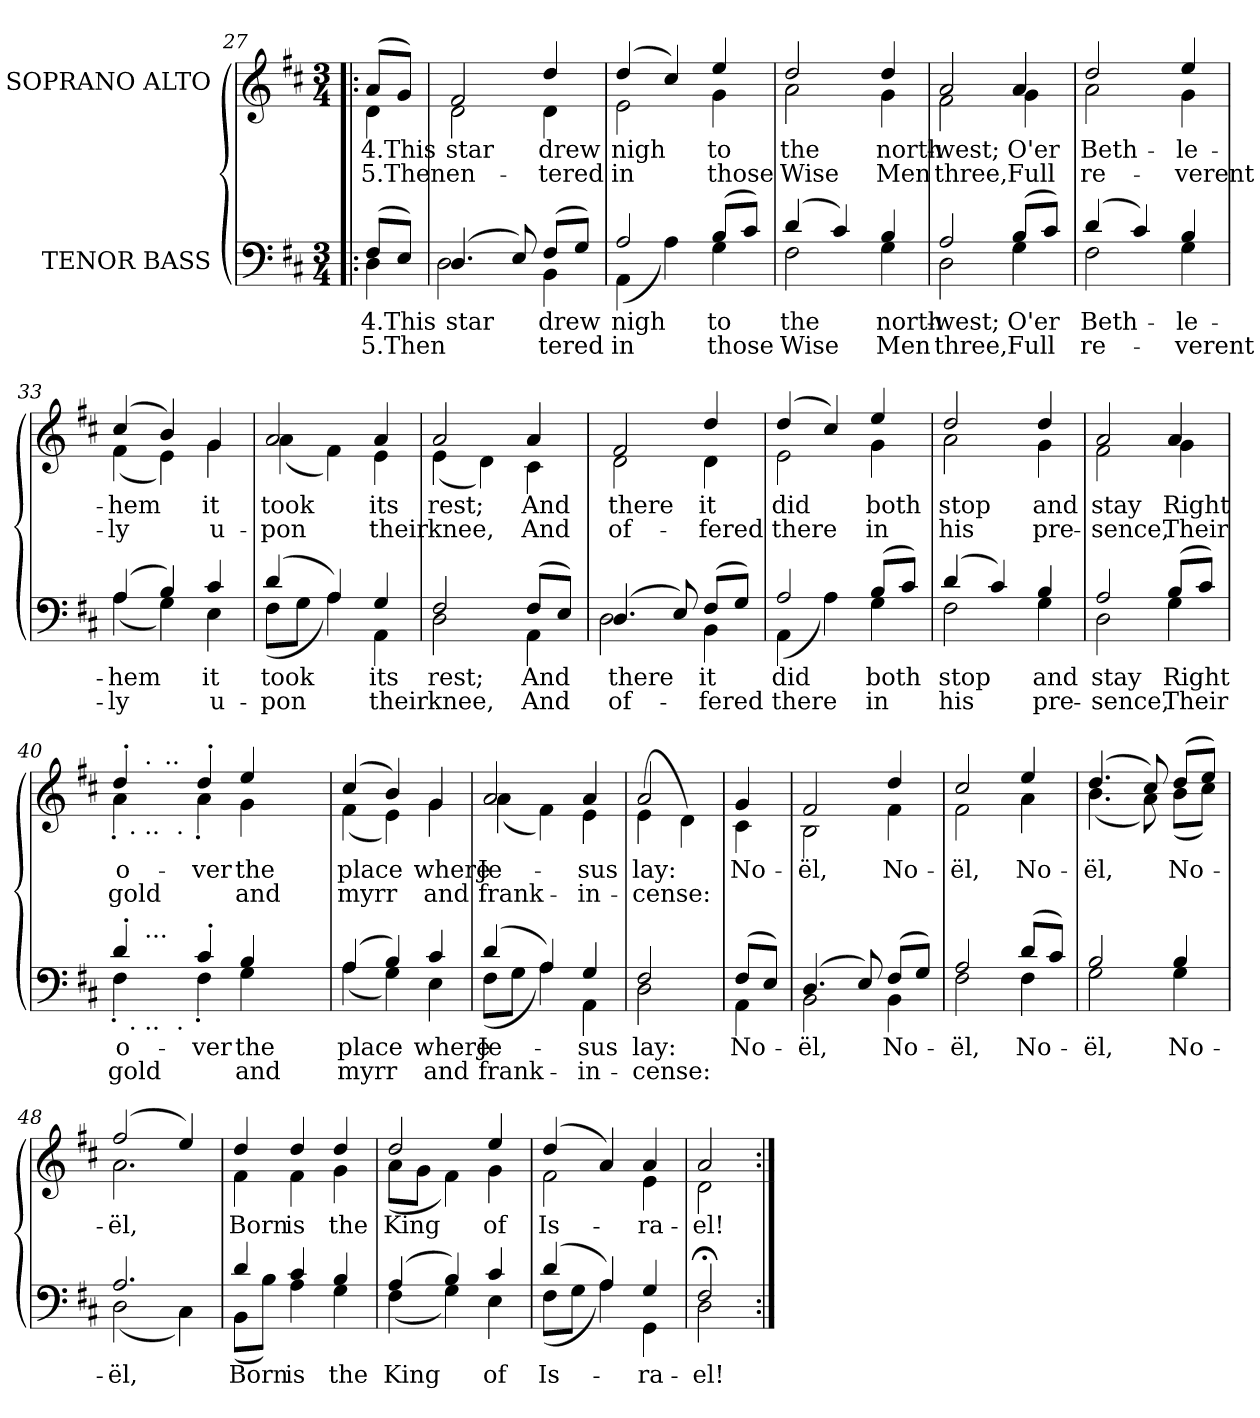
**kern	**text	**text	**kern	**text	**text
*part2	*part2	*part2	*part1	*part1	*part1
*staff2	*staff2	*staff2	*staff1	*staff1	*staff1
*I"TENOR  BASS	*	*	*I"SOPRANO  ALTO	*	*
!!LO:PB:g=z
*clefF4	*	*	*clefG2	*	*
*k[f#c#]	*	*	*k[f#c#]	*	*
*D:	*	*	*D:	*	*
*M3/4	*	*	*M3/4	*	*
=27!|:	=27!|:	=27!|:	=27!|:	=27!|:	=27!|:
!	!LO:LY:a:cj	!LO:LY:a:cj	!	!LO:LY:b:cj	!LO:LY:b:cj
*^	*	*	*^	*	*
(>8F#/L	4D\	4.This	5.Then	(>8a/L	4d\	4.This	5.Then
8E/J)	.	.	.	8g/J)	.	.	.
=28	=28	=28	=28	=28	=28	=28	=28
!	!	!LO:LY:a	!	!	!	!	!LO:LY:b:cj
!	!	!	!	!	!	!LO:LY:b	!
(>4.D/	2D\	star	.	2f#/	2d\	star	en-
8E/)	.	.	.	.	.	.	.
!	!	!LO:LY:a:cj	!LO:LY:a:cj	!	!	!LO:LY:b:cj	!LO:LY:b:cj
(>8F#/L	4BB\	drew	tered	4dd/	4d\	-drew	tered
8G/J)	.	.	.	.	.	.	.
=29	=29	=29	=29	=29	=29	=29	=29
!	!	!LO:LY:a	!LO:LY:a:cj	!	!	!LO:LY:b	!LO:LY:b:cj
2A/	(<4AA\	nigh	in	(>4dd/	2e\	nigh	in
.	4A\)	.	.	4cc#/)	.	.	.
!	!	!LO:LY:a:cj	!LO:LY:a:cj	!	!	!LO:LY:b:cj	!LO:LY:b:cj
(>8B/L	4G\	to	those	4ee/	4g\	to	those
8c#/J)	.	.	.	.	.	.	.
=30	=30	=30	=30	=30	=30	=30	=30
!	!	!LO:LY:a	!LO:LY:a	!	!	!LO:LY:b	!LO:LY:b
(>4d/	2F#\	the	Wise	2dd/	2a\	the	Wise
4c#/)	.	.	.	.	.	.	.
!	!	!LO:LY:a	!LO:LY:a:cj	!	!	!LO:LY:b	!LO:LY:b:cj
4B/	4G\	north-	-Men	4dd/	4g\	north-	-Men
=31	=31	=31	=31	=31	=31	=31	=31
!	!	!LO:LY:a:rj	!LO:LY:a:cj	!	!	!LO:LY:b:rj	!LO:LY:b:cj
2A/	2D\	west;	three,	2a/	2f#\	west;	three,
!	!	!LO:LY:a	!LO:LY:a	!	!	!LO:LY:b	!LO:LY:b
(>8B/L	4G\	O'er	Full	4a/	4g\	O'er	Full
8c#/J)	.	.	.	.	.	.	.
=32	=32	=32	=32	=32	=32	=32	=32
!	!	!LO:LY:a	!LO:LY:a:cj	!	!	!LO:LY:b	!LO:LY:b:cj
(>4d/	2F#\	Beth-	-re-	2dd/	2a\	Beth-	-re-
4c#/)	.	.	.	.	.	.	.
!	!	!LO:LY:a:cj	!LO:LY:a:cj	!	!	!LO:LY:b:cj	!LO:LY:b:cj
4B/	4G\	-le-	-verent-	4ee/	4g\	-le-	-verent-
=33	=33	=33	=33	=33	=33	=33	=33
!	!	!LO:LY:a	!LO:LY:a:cj	!	!	!LO:LY:b	!LO:LY:b:cj
(>4A/	(<4A\	-hem	ly	(>4cc#/	(<4f#\	-hem	ly
4B/)	4G\)	.	.	4b/)	4e\)	.	.
!	!	!LO:LY:a:cj	!LO:LY:a:cj	!	!	!LO:LY:b:cj	!LO:LY:b:cj
4c#/	4E\	it	u-	4g/	4g\	it	u-
!!LO:LB:g=z	!!
=34	=34	=34	=34	=34	=34	=34	=34
!	!	!LO:LY:a	!LO:LY:a	!	!	!LO:LY:b	!LO:LY:b
(>4d/	(<8F#\L	-took	pon	2a/	(<4a\	-took	pon
.	8G\J	.	.	.	.	.	.
4A/)	4A\)	.	.	.	4f#\)	.	.
!	!	!LO:LY:a:cj	!LO:LY:a:cj	!	!	!LO:LY:b:cj	!LO:LY:b:cj
4G/	4AA\	its	their	4a/	4e\	its	their
=35	=35	=35	=35	=35	=35	=35	=35
!	!	!LO:LY:a:cj	!LO:LY:a:cj	!	!	!LO:LY:b:cj	!LO:LY:b:cj
2F#/	2D\	rest;	knee,	2a/	(<4e\	rest;	knee,
.	.	.	.	.	4d\)	.	.
!	!	!LO:LY:a:cj	!LO:LY:a:cj	!	!	!LO:LY:b:cj	!LO:LY:b:cj
(>8F#/L	4AA\	And	And	4a/	4c#\	And	And
8E/J)	.	.	.	.	.	.	.
=36	=36	=36	=36	=36	=36	=36	=36
!	!	!LO:LY:a:cj	!LO:LY:a:cj	!	!	!LO:LY:b:cj	!LO:LY:b:cj
(>4.D/	2D\	there	of-	2f#/	2d\	there	of-
8E/)	.	.	.	.	.	.	.
!	!	!LO:LY:a:cj	!LO:LY:a:cj	!	!	!LO:LY:b:cj	!LO:LY:b:cj
(>8F#/L	4BB\	-it	fered	4dd/	4d\	-it	fered
8G/J)	.	.	.	.	.	.	.
=37	=37	=37	=37	=37	=37	=37	=37
!	!	!LO:LY:a	!LO:LY:a	!	!	!LO:LY:b	!LO:LY:b
2A/	(<4AA\	did	there	(>4dd/	2e\	did	there
.	4A\)	.	.	4cc#/)	.	.	.
!	!	!LO:LY:a:cj	!LO:LY:a:cj	!	!	!LO:LY:b:cj	!LO:LY:b:cj
(>8B/L	4G\	both	in	4ee/	4g\	both	in
8c#/J)	.	.	.	.	.	.	.
=38	=38	=38	=38	=38	=38	=38	=38
!	!	!LO:LY:a	!LO:LY:a:cj	!	!	!LO:LY:b	!LO:LY:b:cj
(>4d/	2F#\	stop	his	2dd/	2a\	stop	his
4c#/)	.	.	.	.	.	.	.
!	!	!LO:LY:a:cj	!LO:LY:a:cj	!	!	!LO:LY:b:cj	!LO:LY:b:cj
4B/	4G\	and	pre-	4dd/	4g\	and	pre-
!!LO:LB:g=z	!!
=39	=39	=39	=39	=39	=39	=39	=39
!	!	!LO:LY:a:cj	!LO:LY:a:cj	!	!	!LO:LY:b:cj	!LO:LY:b:cj
2A/	2D\	-stay	sence,	2a/	2f#\	-stay	sence,
!	!	!LO:LY:a	!LO:LY:a	!	!	!LO:LY:b	!LO:LY:b
(>8B/L	4G\	Right	Their	4a/	4g\	Right	Their
8c#/J)	.	.	.	.	.	.	.
*v	*v	*	*	*	*	*	*
*	*	*	*v	*v	*	*
=40	=40	=40	=40	=40	=40
!	!LO:LY:a:cj	!LO:LY:a	!	!LO:LY:b:cj	!LO:LY:b
*^	*	*	*^	*	*
*	*^	*	*	*	*^	*	*
*	*	*^	*	*	*	*	*^	*	*
*	*	*	*^	*	*	*	*	*	*^	*	*
*	*	*	*	*	*	*	*	*	*	*	*^	*	*
4d'>/	4F#'<\	32.ryy	16.ryy	8ryy	o-	-gold	4dd'>/	4a'<\	32.ryy	16.ryy	8ryy	8ryy	o-	-gold
!	!	!	!	!	!	!	!	!	!LO:TX:b:t=.	!	!	!	!	!
!	!	!LO:TX:b:t=.	!	!	!	!	!	!	!	!	!	!	!	!
.	.	2ryy	.	.	.	.	.	.	2ryy	.	.	.	.	.
!	!	!	!	!	!	!	!	!	!	!LO:TX:b:t=..	!	!	!	!
!	!	!	!	!	!	!	!	!	!	!LO:TX:a:t=.	!	!	!	!
!	!	!	!LO:TX:b:t=..	!	!	!	!	!	!	!	!	!	!	!
!	!	!	!LO:TX:a:t=...	!	!	!	!	!	!	!	!	!	!	!
.	.	.	2ryy	.	.	.	.	.	.	2ryy	.	.	.	.
.	.	.	.	32.ryy	.	.	.	.	.	.	64ryy	32.ryy	.	.
!	!	!	!	!	!	!	!	!	!	!	!LO:TX:a:t=..	!	!	!
.	.	.	.	.	.	.	.	.	.	.	2ryy	.	.	.
!	!	!	!	!	!	!	!	!	!	!	!	!LO:TX:b:t=.	!	!
!	!	!	!	!LO:TX:b:t=.	!	!	!	!	!	!	!	!	!	!
.	.	.	.	2ryy	.	.	.	.	.	.	.	2ryy	.	.
!	!	!	!	!	!LO:LY:a:cj	!	!	!	!	!	!	!	!LO:LY:b:cj	!
4c#'>/	4F#'<\	.	.	.	ver	.	4dd'>/	4a'<\	.	.	.	.	ver	.
!	!	!	!	!	!LO:LY:a:cj	!LO:LY:a:cj	!	!	!	!	!	!	!LO:LY:b:cj	!LO:LY:b:cj
4B/	4G\	.	.	.	the	and	4ee/	4g\	.	.	.	.	the	and
.	.	8ryy	.	.	.	.	.	.	8ryy	.	.	.	.	.
.	.	.	8ryy	.	.	.	.	.	.	8ryy	.	.	.	.
.	.	.	.	.	.	.	.	.	.	.	16..ryy	.	.	.
.	.	16ryy	.	16ryy	.	.	.	.	16ryy	.	.	16ryy	.	.
.	.	.	32ryy	.	.	.	.	.	.	32ryy	.	.	.	.
.	.	64ryy	.	64ryy	.	.	.	.	64ryy	.	.	64ryy	.	.
=41	=41	=41	=41	=41	=41	=41	=41	=41	=41	=41	=41	=41	=41	=41
!	!	!	!	!	!LO:LY:a	!LO:LY:a	!	!	!	!	!	!	!LO:LY:b	!LO:LY:b
*	*v	*v	*v	*v	*	*	*	*	*	*	*	*	*	*
*	*	*	*	*	*v	*v	*v	*v	*v	*	*
(>4A/	(<4A\	place	myrr	(>4cc#/	(<4f#\	place	myrr
4B/)	4G\)	.	.	4b/)	4e\)	.	.
!	!	!LO:LY:a:cj	!LO:LY:a:cj	!	!	!LO:LY:b:cj	!LO:LY:b:cj
4c#/	4E\	where	and	4g/	4g\	where	and
=42	=42	=42	=42	=42	=42	=42	=42
!	!	!LO:LY:a:cj	!LO:LY:a:cj	!	!	!LO:LY:b:cj	!LO:LY:b:cj
(>4d/	(<8F#\L	Je-	-frank-	2a/	(<4a\	Je-	-frank-
.	8G\J	.	.	.	.	.	.
4A/)	4A\)	.	.	.	4f#\)	.	.
!	!	!LO:LY:a:cj	!LO:LY:a:cj	!	!	!LO:LY:b:cj	!LO:LY:b:cj
4G/	4AA\	-sus	in-	4a/	4e\	-sus	in-
=43	=43	=43	=43	=43	=43	=43	=43
!	!	!LO:LY:a:cj	!LO:LY:a:cj	!	!	!LO:LY:b:cj	!LO:LY:b:cj
2F#/	2D\	-lay:	cense:	(<4e\	2a/	-lay:	cense:
.	.	.	.	4d\)	.	.	.
!!LO:LB:g=z	!!
=44	=44	=44	=44	=44	=44	=44	=44
!	!	!LO:LY:a	!	!	!	!LO:LY:b	!
(>8F#/L	4AA\	No-	.	4g/	4c#\	No-	.
8E/J)	.	.	.	.	.	.	.
=45	=45	=45	=45	=45	=45	=45	=45
!	!	!LO:LY:a:cj	!	!	!	!LO:LY:b:cj	!
(>4.D/	2BB\	-ël,	.	2f#/	2B\	-ël,	.
8E/)	.	.	.	.	.	.	.
!	!	!LO:LY:a	!	!	!	!LO:LY:b	!
(>8F#/L	4BB\	No-	.	4dd/	4f#\	No-	.
8G/J)	.	.	.	.	.	.	.
=46	=46	=46	=46	=46	=46	=46	=46
!	!	!LO:LY:a:cj	!	!	!	!LO:LY:b:cj	!
2A/	2F#\	-ël,	.	2cc#/	2f#\	-ël,	.
!	!	!LO:LY:a	!	!	!	!LO:LY:b	!
(>8d/L	4F#\	No-	.	4ee/	4a\	No-	.
8c#/J)	.	.	.	.	.	.	.
=47	=47	=47	=47	=47	=47	=47	=47
!	!	!LO:LY:a:cj	!	!	!	!LO:LY:b:cj	!
2B/	2G\	-ël,	.	(>4.dd/	(<4.b\	-ël,	.
.	.	.	.	8cc#/)	8a\)	.	.
!	!	!LO:LY:a:cj	!	!	!	!LO:LY:b:cj	!
4B/	4G\	No-	.	(>8dd/L	(<8b\L	No-	.
.	.	.	.	8ee/J)	8cc#\J)	.	.
=48	=48	=48	=48	=48	=48	=48	=48
!	!	!LO:LY:a:cj	!	!	!	!LO:LY:b:cj	!
2.A/	(<2D\	-ël,	.	(>2ff#/	2.a\	-ël,	.
.	4C#\)	.	.	4ee/)	.	.	.
=49	=49	=49	=49	=49	=49	=49	=49
!	!	!LO:LY:a:cj	!	!	!	!LO:LY:b:cj	!
4d/	(<8BB\L	Born	.	4dd/	4f#\	Born	.
.	8B\J)	.	.	.	.	.	.
!	!	!LO:LY:a:cj	!	!	!	!LO:LY:b:cj	!
4c#/	4A\	is	.	4dd/	4f#\	is	.
!	!	!LO:LY:a:cj	!	!	!	!LO:LY:b:cj	!
4B/	4G\	the	.	4dd/	4g\	the	.
=50	=50	=50	=50	=50	=50	=50	=50
!	!	!LO:LY:a	!	!	!	!LO:LY:b	!
(>4A/	(<4F#\	King	.	2dd/	(<8a\L	King	.
.	.	.	.	.	8g\J	.	.
4B/)	4G\)	.	.	.	4f#\)	.	.
!	!	!LO:LY:a:cj	!	!	!	!LO:LY:b:cj	!
4c#/	4E\	of	.	4ee/	4g\	of	.
=51	=51	=51	=51	=51	=51	=51	=51
!	!	!LO:LY:a:cj	!	!	!	!LO:LY:b:cj	!
(>4d/	(<8F#\L	Is-	.	(>4dd/	2f#\	Is-	.
.	8G\J	.	.	.	.	.	.
4A/)	4A\)	.	.	4a/)	.	.	.
!	!	!LO:LY:a:cj	!	!	!	!LO:LY:b:cj	!
4G/	4GG\	-ra-	.	4a/	4e\	-ra-	.
=52	=52	=52	=52	=52	=52	=52	=52
!	!	!LO:LY:a:cj	!	!	!	!LO:LY:b:cj	!
2F#;<;/	2D\	-el!	.	2a/	2d\	-el!	.
*v	*v	*	*	*	*	*	*
*	*	*	*v	*v	*	*
=:|!	=:|!	=:|!	=:|!	=:|!	=:|!
*-	*-	*-	*-	*-	*-
